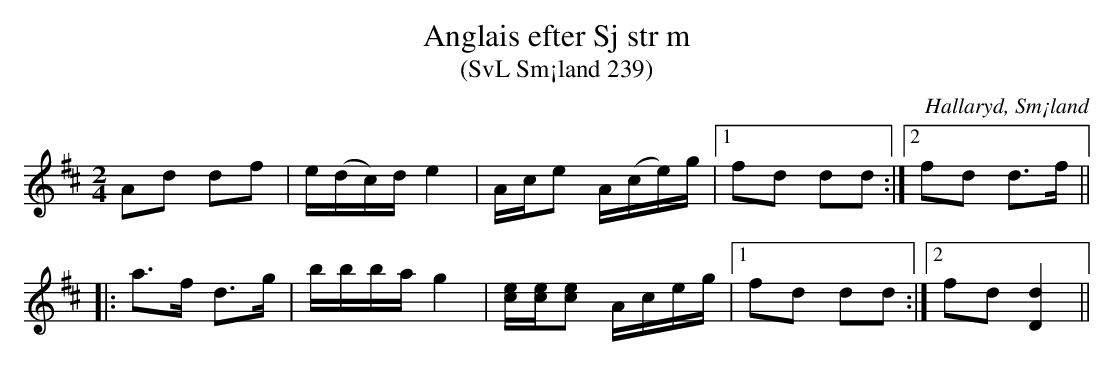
X:1
T:Anglais efter Sj str m
T:(SvL Sm¡land 239)
O:Hallaryd, Sm¡land
O:Markaryd, Sm¡land
M:2/4
L:1/8
K:D
Ad df|e/(d/c/)d/ e2|A/c/e A/(c/e/)g/|1fd dd:|2fd d>f||
|:a>f d>g|b/b/b/a/ g2|[ce]/[ce]/[ce] A/c/e/g/|1fd dd:|2fd [Dd]2||
